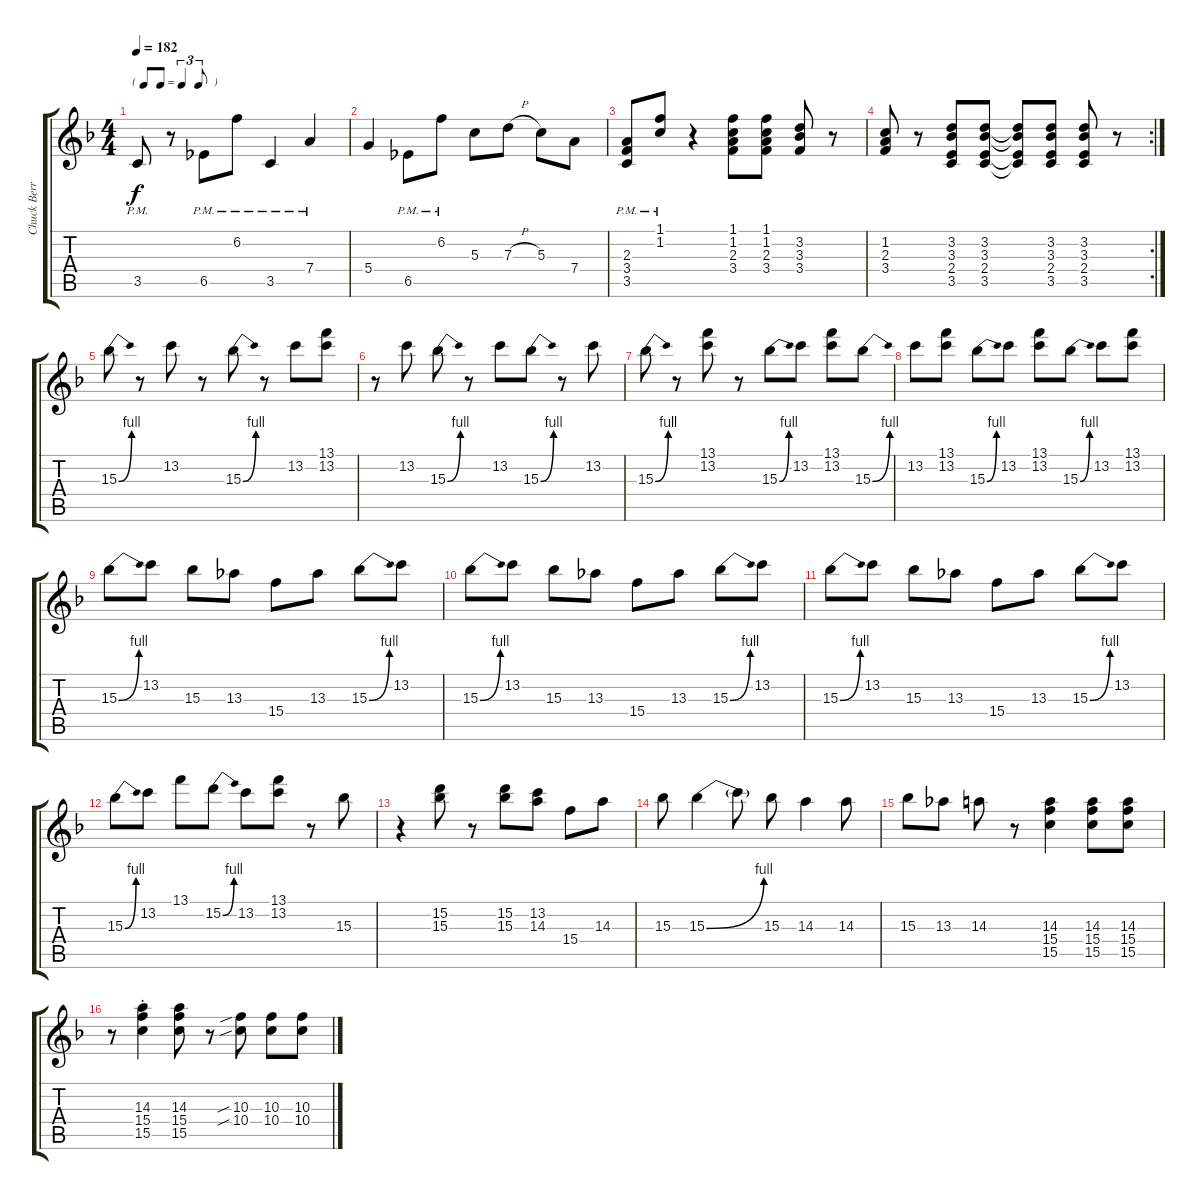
\track ("Chuck Berry - Electric Guitar" "Chuck Berr") {instrument electricguitarclean}
\staff {score tabs}
\tuning (E4 B3 G3 D3 A2 E2) {hide}
\ts (4 4)
\tf triplet8th
\tempo 182
\clef g2
\ks f
3.5{pm}.8{dy f} r.8 6.5{pm}.8 6.2{pm}.8 3.5{pm}.4 7.4{pm}.4 |
5.4.4 6.5{pm}.8 6.2{pm}.8 5.3.8 7.3{h}.8 5.3.8 7.4.8 |
(2.3{pm} 3.4{pm} 3.5{pm}).8 (1.1{pm} 1.2{pm}).8 r.4 (1.1 1.2 2.3 3.4).8 (1.1 1.2 2.3 3.4).8 (3.2 3.3 3.4).8 r.8 |
\rc 2
(1.2 2.3 3.4).8 r.8 (3.2 3.3 2.4 3.5).8 (3.2 3.3 2.4 3.5).8 (3.2{t} 3.3{t} 2.4{t} 3.5{t}).8 (3.2 3.3 2.4 3.5).8 (3.2 3.3 2.4 3.5).8 r.8 |
15.3{be (bend 0 0 60 4)}.8 r.8 13.2.8 r.8 15.3{be (bend 0 0 60 4)}.8 r.8 13.2.8 (13.1 13.2).8 |
r.8 13.2.8 15.3{be (bend 0 0 60 4)}.8 r.8 13.2.8 15.3{be (bend 0 0 60 4)}.8 r.8 13.2.8 |
15.3{be (bend 0 0 60 4)}.8 r.8 (13.1 13.2).8 r.8 15.3{be (bend 0 0 60 4)}.8 13.2.8 (13.1 13.2).8 15.3{be (bend 0 0 60 4)}.8 |
13.2.8 (13.1 13.2).8 15.3{be (bend 0 0 60 4)}.8 13.2.8 (13.1 13.2).8 15.3{be (bend 0 0 60 4)}.8 13.2.8 (13.1 13.2).8 |
15.3{be (bend 0 0 60 4)}.8 13.2.8 15.3.8 13.3.8 15.4.8 13.3.8 15.3{be (bend 0 0 60 4)}.8 13.2.8 |
15.3{be (bend 0 0 60 4)}.8 13.2.8 15.3.8 13.3.8 15.4.8 13.3.8 15.3{be (bend 0 0 60 4)}.8 13.2.8 |
15.3{be (bend 0 0 60 4)}.8 13.2.8 15.3.8 13.3.8 15.4.8 13.3.8 15.3{be (bend 0 0 60 4)}.8 13.2.8 |
15.3{be (bend 0 0 60 4)}.8 13.2.8 13.1.8 15.2{be (bend 0 0 60 4)}.8 13.2.8 (13.1 13.2).8 r.8 15.3.8 |
r.4 (15.2 15.3).8 r.8 (15.2 15.3).8 (13.2 14.3).8 15.4.8 14.3.8 |
15.3.8 15.3{be (bend 0 0 60 4)}.4 15.3{t}.8 15.3.8 14.3.4 14.3.8 |
15.3.8 13.3.8 14.3.8 r.8 (14.3 15.4 15.5).4 (14.3 15.4 15.5).8 (14.3 15.4 15.5).8 |
r.8 (14.3{st} 15.4{st} 15.5{st}).4 (14.3 15.4 15.5).8 r.8 (10.3{sib} 10.4{sib}).8 (10.3 10.4).8 (10.3 10.4).8
